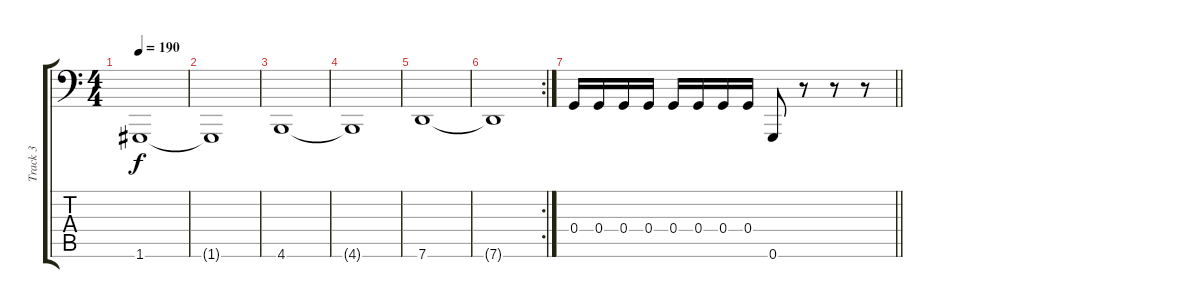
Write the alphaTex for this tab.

\track ("Track 3" "Track 3") {instrument electricbasspick}
\staff {score tabs}
\tuning (A2 E2 C2 G1 D1 G0) {hide}
\ts (4 4)
\tempo 190
\clef f4
\ks c
1.6.1{dy f} |
1.6{t}.1 |
4.6.1 |
4.6{t}.1 |
7.6.1 |
\rc 2
7.6{t}.1 |
\barLineRight lightlight
0.4.16 0.4.16 0.4.16 0.4.16 0.4.16 0.4.16 0.4.16 0.4.16 0.6.8 r.8 r.8 r.8
